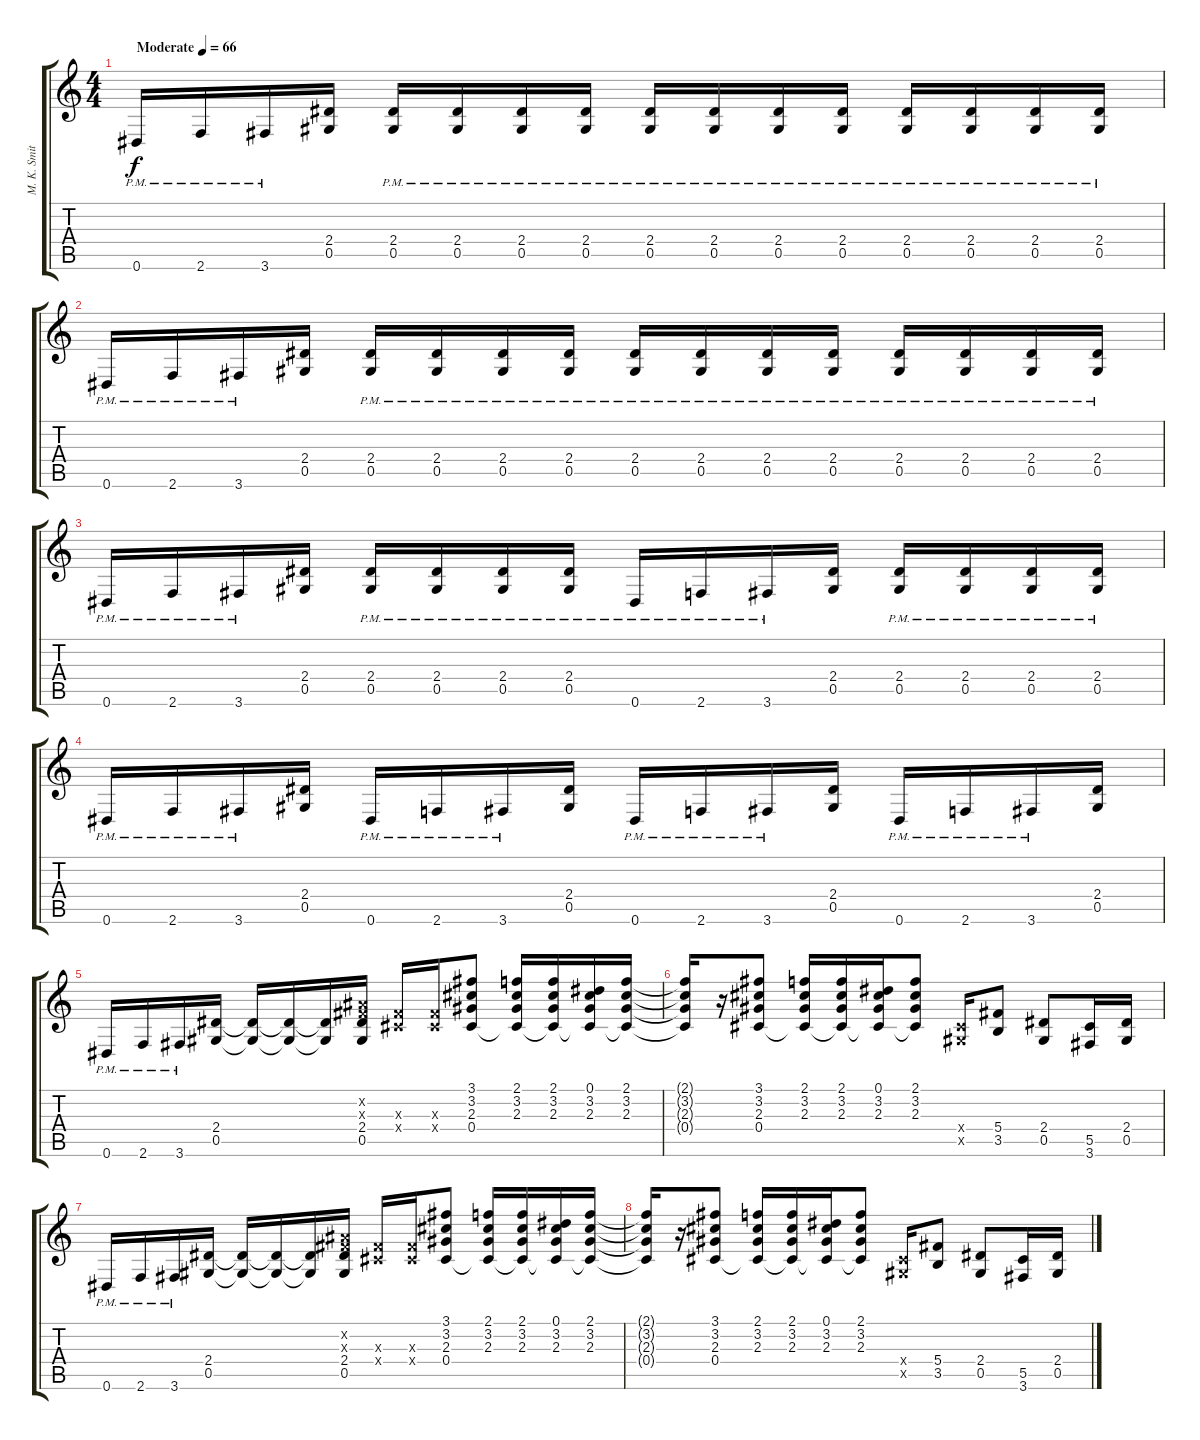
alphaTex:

\track ("M. K. Smith" "M. K. Smit") {instrument distortionguitar}
\staff {score tabs}
\tuning (Eb4 Bb3 Gb3 Db3 Ab2 Eb2) {hide}
\ts (4 4)
\tempo (66 "Moderate")
\clef g2
\ks c
0.6{pm}.16{dy f instrument distortionguitar} 2.6{pm}.16 3.6{pm}.16 (2.4 0.5).16 (2.4{pm} 0.5{pm}).16 (2.4{pm} 0.5{pm}).16 (2.4{pm} 0.5{pm}).16 (2.4{pm} 0.5{pm}).16 (2.4{pm} 0.5{pm}).16 (2.4{pm} 0.5{pm}).16 (2.4{pm} 0.5{pm}).16 (2.4{pm} 0.5{pm}).16 (2.4{pm} 0.5{pm}).16 (2.4{pm} 0.5{pm}).16 (2.4{pm} 0.5{pm}).16 (2.4{pm} 0.5{pm}).16 |
0.6{pm}.16 2.6{pm}.16 3.6{pm}.16 (2.4 0.5).16 (2.4{pm} 0.5{pm}).16 (2.4{pm} 0.5{pm}).16 (2.4{pm} 0.5{pm}).16 (2.4{pm} 0.5{pm}).16 (2.4{pm} 0.5{pm}).16 (2.4{pm} 0.5{pm}).16 (2.4{pm} 0.5{pm}).16 (2.4{pm} 0.5{pm}).16 (2.4{pm} 0.5{pm}).16 (2.4{pm} 0.5{pm}).16 (2.4{pm} 0.5{pm}).16 (2.4{pm} 0.5{pm}).16 |
0.6{pm}.16 2.6{pm}.16 3.6{pm}.16 (2.4 0.5).16 (2.4{pm} 0.5{pm}).16 (2.4{pm} 0.5{pm}).16 (2.4{pm} 0.5{pm}).16 (2.4{pm} 0.5{pm}).16 0.6{pm}.16 2.6{pm}.16 3.6{pm}.16 (2.4 0.5).16 (2.4{pm} 0.5{pm}).16 (2.4{pm} 0.5{pm}).16 (2.4{pm} 0.5{pm}).16 (2.4{pm} 0.5{pm}).16 |
0.6{pm}.16 2.6{pm}.16 3.6{pm}.16 (2.4 0.5).16 0.6{pm}.16 2.6{pm}.16 3.6{pm}.16 (2.4 0.5).16 0.6{pm}.16 2.6{pm}.16 3.6{pm}.16 (2.4 0.5).16 0.6{pm}.16 2.6{pm}.16 3.6{pm}.16 (2.4 0.5).16 |
0.6{pm}.16 2.6{pm}.16 3.6{pm}.16 (2.4 0.5).16 (2.4{t} 0.5{t}).16 (2.4{t} 0.5{t}).16 (2.4{t} 0.5{t}).16 (0.2{x} 0.3{x} 2.4 0.5).16 (0.3{x} 0.4{x}).16 (0.3{x} 0.4{x}).16 (3.1 3.2 2.3 0.4).8 (2.1 3.2 2.3 0.4{t}).16 (2.1 3.2 2.3 0.4{t}).16 (0.1 3.2 2.3 0.4{t}).16 (2.1 3.2 2.3 0.4{t}).16 |
(2.1{t} 3.2{t} 2.3{t} 0.4{t}).16 r.16 (3.1 3.2 2.3 0.4).8 (2.1 3.2 2.3 0.4{t}).16 (2.1 3.2 2.3 0.4{t}).16 (0.1 3.2 2.3 0.4{t}).16 (2.1 3.2 2.3 0.4{t}).8 (0.4{x} 0.5{x}).16 (5.4 3.5).8 (2.4 0.5).8 (5.5 3.6).16 (2.4 0.5).16 |
0.6{pm}.16 2.6{pm}.16 3.6{pm}.16 (2.4 0.5).16 (2.4{t} 0.5{t}).16 (2.4{t} 0.5{t}).16 (2.4{t} 0.5{t}).16 (0.2{x} 0.3{x} 2.4 0.5).16 (0.3{x} 0.4{x}).16 (0.3{x} 0.4{x}).16 (3.1 3.2 2.3 0.4).8 (2.1 3.2 2.3 0.4{t}).16 (2.1 3.2 2.3 0.4{t}).16 (0.1 3.2 2.3 0.4{t}).16 (2.1 3.2 2.3 0.4{t}).16 |
(2.1{t} 3.2{t} 2.3{t} 0.4{t}).16 r.16 (3.1 3.2 2.3 0.4).8 (2.1 3.2 2.3 0.4{t}).16 (2.1 3.2 2.3 0.4{t}).16 (0.1 3.2 2.3 0.4{t}).16 (2.1 3.2 2.3 0.4{t}).8 (0.4{x} 0.5{x}).16 (5.4 3.5).8 (2.4 0.5).8 (5.5 3.6).16 (2.4 0.5).16
